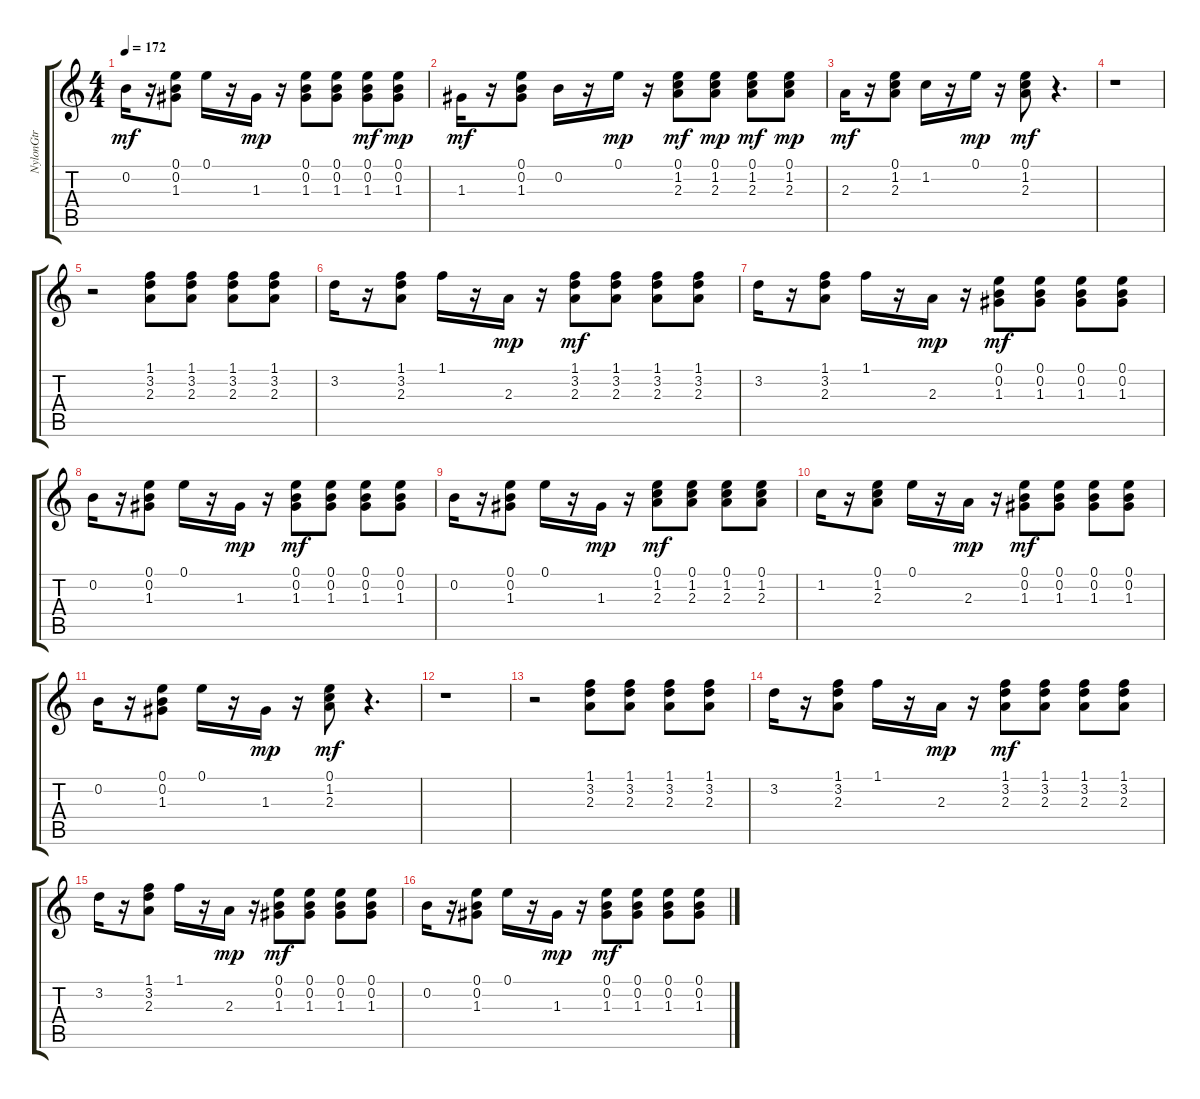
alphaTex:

\track ("NylonGtr" "NylonGtr") {instrument acousticguitarnylon}
\staff {score tabs}
\tuning (E4 B3 G3 D3 A2 E2) {hide}
\ts (4 4)
\tempo 172
\clef g2
\ks c
0.2.16{dy mf} r.16 (0.1 0.2 1.3).8 0.1.16 r.16 1.3.16{dy mp} r.16 (0.1 0.2 1.3).8 (0.1 0.2 1.3).8 (0.1 0.2 1.3).8{dy mf} (0.1 0.2 1.3).8{dy mp} |
1.3.16{dy mf} r.16 (0.1 0.2 1.3).8 0.2.16 r.16 0.1.16{dy mp} r.16 (0.1 1.2 2.3).8{dy mf} (0.1 1.2 2.3).8{dy mp} (0.1 1.2 2.3).8{dy mf} (0.1 1.2 2.3).8{dy mp} |
2.3.16{dy mf} r.16 (0.1 1.2 2.3).8 1.2.16 r.16 0.1.16{dy mp} r.16 (0.1 1.2 2.3).8{dy mf} r.4{d} |
r.1 |
r.2 (1.1 3.2 2.3).8 (1.1 3.2 2.3).8 (1.1 3.2 2.3).8 (1.1 3.2 2.3).8 |
3.2.16 r.16 (1.1 3.2 2.3).8 1.1.16 r.16 2.3.16{dy mp} r.16 (1.1 3.2 2.3).8{dy mf} (1.1 3.2 2.3).8 (1.1 3.2 2.3).8 (1.1 3.2 2.3).8 |
3.2.16 r.16 (1.1 3.2 2.3).8 1.1.16 r.16 2.3.16{dy mp} r.16 (0.1 0.2 1.3).8{dy mf} (0.1 0.2 1.3).8 (0.1 0.2 1.3).8 (0.1 0.2 1.3).8 |
0.2.16 r.16 (0.1 0.2 1.3).8 0.1.16 r.16 1.3.16{dy mp} r.16 (0.1 0.2 1.3).8{dy mf} (0.1 0.2 1.3).8 (0.1 0.2 1.3).8 (0.1 0.2 1.3).8 |
0.2.16 r.16 (0.1 0.2 1.3).8 0.1.16 r.16 1.3.16{dy mp} r.16 (0.1 1.2 2.3).8{dy mf} (0.1 1.2 2.3).8 (0.1 1.2 2.3).8 (0.1 1.2 2.3).8 |
1.2.16 r.16 (0.1 1.2 2.3).8 0.1.16 r.16 2.3.16{dy mp} r.16 (0.1 0.2 1.3).8{dy mf} (0.1 0.2 1.3).8 (0.1 0.2 1.3).8 (0.1 0.2 1.3).8 |
0.2.16 r.16 (0.1 0.2 1.3).8 0.1.16 r.16 1.3.16{dy mp} r.16 (0.1 1.2 2.3).8{dy mf} r.4{d} |
r.1 |
r.2 (1.1 3.2 2.3).8 (1.1 3.2 2.3).8 (1.1 3.2 2.3).8 (1.1 3.2 2.3).8 |
3.2.16 r.16 (1.1 3.2 2.3).8 1.1.16 r.16 2.3.16{dy mp} r.16 (1.1 3.2 2.3).8{dy mf} (1.1 3.2 2.3).8 (1.1 3.2 2.3).8 (1.1 3.2 2.3).8 |
3.2.16 r.16 (1.1 3.2 2.3).8 1.1.16 r.16 2.3.16{dy mp} r.16 (0.1 0.2 1.3).8{dy mf} (0.1 0.2 1.3).8 (0.1 0.2 1.3).8 (0.1 0.2 1.3).8 |
0.2.16 r.16 (0.1 0.2 1.3).8 0.1.16 r.16 1.3.16{dy mp} r.16 (0.1 0.2 1.3).8{dy mf} (0.1 0.2 1.3).8 (0.1 0.2 1.3).8 (0.1 0.2 1.3).8
